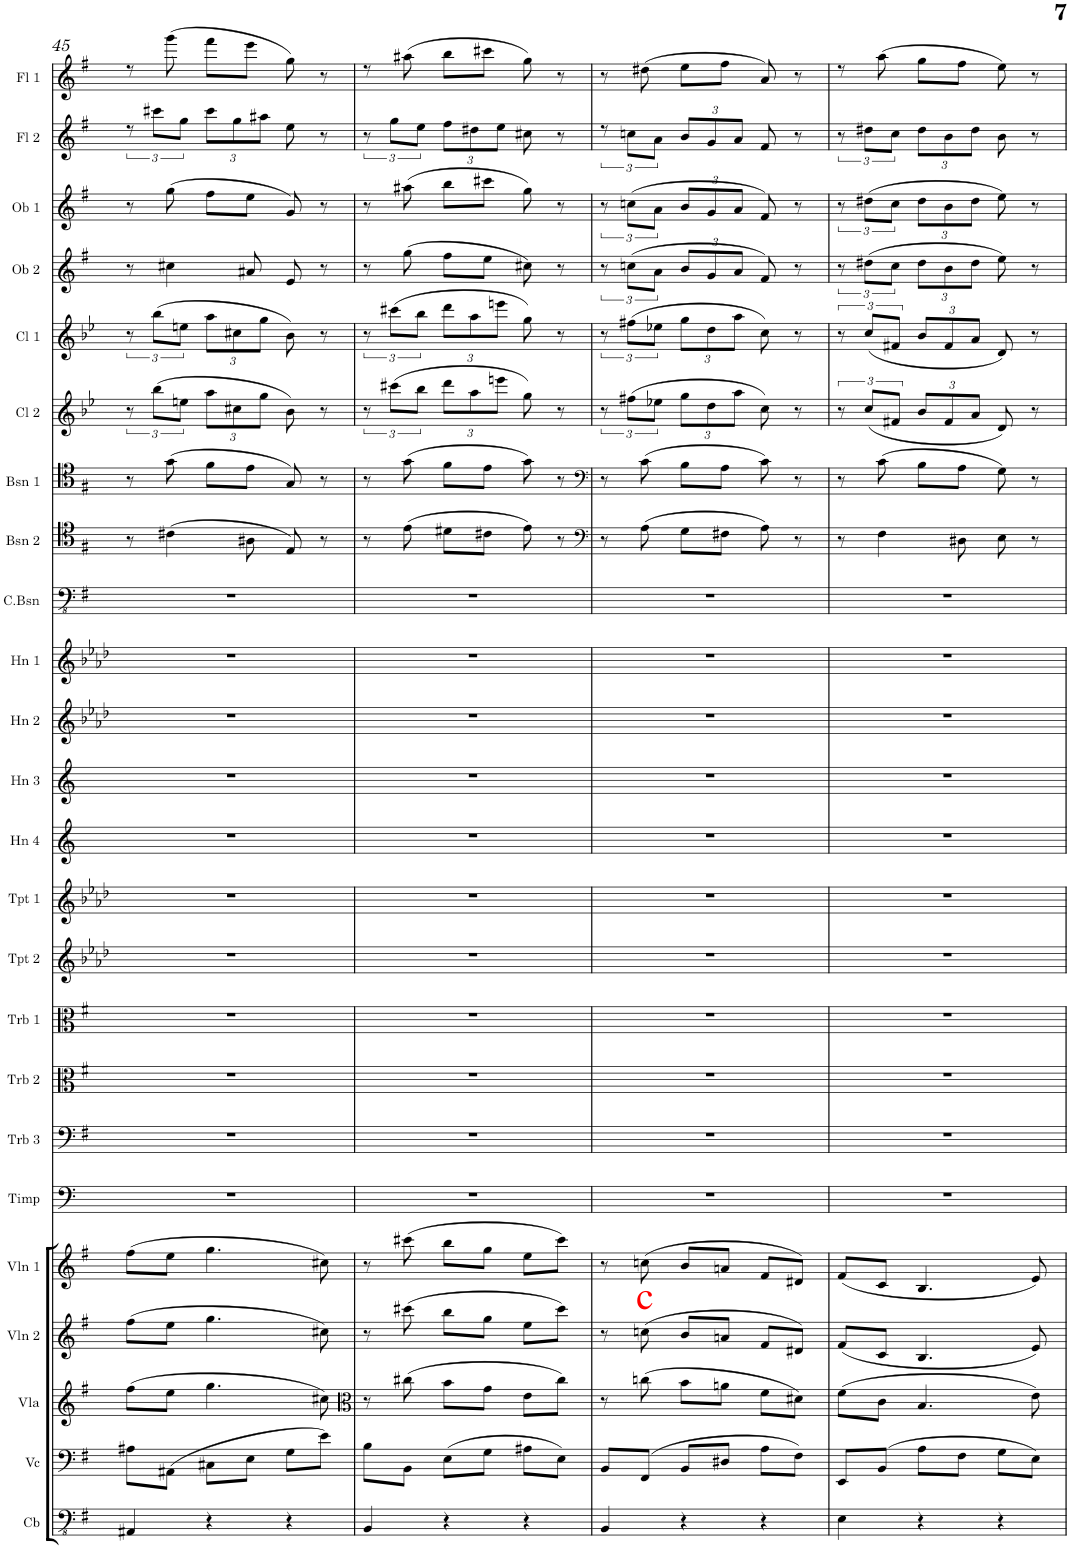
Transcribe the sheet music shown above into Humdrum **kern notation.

**kern	**kern	**kern	**kern	**kern	**text	**kern	**kern	**kern	**kern	**kern	**kern	**kern	**kern	**kern	**kern	**kern	**kern	**kern	**kern	**kern	**kern	**kern	**kern	**kern
*part24	*part23	*part22	*part21	*part20	*part20	*part19	*part18	*part17	*part16	*part15	*part14	*part13	*part12	*part11	*part10	*part9	*part8	*part7	*part6	*part5	*part4	*part3	*part2	*part1
*staff24	*staff23	*staff22	*staff21	*staff20	*staff20	*staff19	*staff18	*staff17	*staff16	*staff15	*staff14	*staff13	*staff12	*staff11	*staff10	*staff9	*staff8	*staff7	*staff6	*staff5	*staff4	*staff3	*staff2	*staff1
*I"Contrabass	*I"Violoncello	*I"Viola	*I"Violin 2	*I"Violin 1	*	*I"Timpani	*I"Trombone 3	*I"Trombone 2	*I"Trombone 1	*I"E Trumpet 2	*I"E Trumpet 1	*I"C Horn 4	*I"C Horn 3	*I"E Horn 2	*I"E Horn 1	*I"Contrabassoon	*I"Bassoon 2	*I"Bassoon 1	*I"A Clarinet 2	*I"A Clarinet 1	*I"Oboe 2	*I"Oboe 1	*I"Flute 2	*I"Flute 1
*I'Cb	*I'Vc	*I'Vla	*I'Vln 2	*I'Vln 1	*	*I'Timp	*I'Trb 3	*I'Trb 2	*I'Trb 1	*I'Tpt 2	*I'Tpt 1	*I'Hn 4	*I'Hn 3	*I'Hn 2	*I'Hn 1	*I'C.Bsn	*I'Bsn 2	*I'Bsn 1	*I'Cl 2	*I'Cl 1	*I'Ob 2	*I'Ob 1	*I'Fl 2	*I'Fl 1
!!LO:PB:g=z
*clefFv4	*clefF4	*clefG2	*clefG2	*clefG2	*	*clefF4	*clefF4	*clefC3	*clefC3	*clefG2	*clefG2	*clefG2	*clefG2	*clefG2	*clefG2	*clefFv4	*clefC4	*clefC4	*clefG2	*clefG2	*clefG2	*clefG2	*clefG2	*clefG2
*	*	*	*	*	*	*	*	*	*	*Trd-2c-4	*Trd-2c-4	*Trd7c12	*Trd7c12	*Trd5c8	*Trd5c8	*	*	*	*Trd2c3	*Trd2c3	*	*	*	*
*k[f#]	*k[f#]	*k[f#]	*k[f#]	*k[f#]	*	*k[]	*k[f#]	*k[f#]	*k[f#]	*k[b-e-a-d-]	*k[b-e-a-d-]	*k[]	*k[]	*k[b-e-a-d-]	*k[b-e-a-d-]	*k[f#]	*k[f#]	*k[f#]	*k[b-e-]	*k[b-e-]	*k[f#]	*k[f#]	*k[f#]	*k[f#]
*M3/4	*M3/4	*M3/4	*M3/4	*M3/4	*	*M3/4	*M3/4	*M3/4	*M3/4	*M3/4	*M3/4	*M3/4	*M3/4	*M3/4	*M3/4	*M3/4	*M3/4	*M3/4	*M3/4	*M3/4	*M3/4	*M3/4	*M3/4	*M3/4
=45	=45	=45	=45	=45	=45	=45	=45	=45	=45	=45	=45	=45	=45	=45	=45	=45	=45	=45	=45	=45	=45	=45	=45	=45
4AAA#X/	8A#X\L	(8ff#\L	(8ff#\L	(8ff#\L	.	2.r	2.r	2.r	2.r	2.r	2.r	2.r	2.r	2.r	2.r	2.r	8r	8r	12r	12r	8r	8r	12rdd	8rdd
.	.	.	.	.	.	.	.	.	.	.	.	.	.	.	.	.	.	.	(12bb-\L	(12bb-\L	.	.	12ccc#X\L	.
.	(8AA#X\J	8ee\J	8ee\J	8ee\J	.	.	.	.	.	.	.	.	.	.	.	.	(4c#X\	(8g\	.	.	4cc#X\	(8gg\	.	(8ggg\
.	.	.	.	.	.	.	.	.	.	.	.	.	.	.	.	.	.	.	12een\J	12een\J	.	.	12gg\J	.
*	*	*	*	*	*	*	*	*	*	*	*	*	*	*	*	*	*	*	*Xbrackettup	*Xbrackettup	*	*	*Xbrackettup	*
4r	8C#X\L	4.gg\	4.gg\	4.gg\	.	.	.	.	.	.	.	.	.	.	.	.	.	8f#\L	12aa\L	12aa\L	.	8ff#\L	12ccc#\L	8fff#\L
.	.	.	.	.	.	.	.	.	.	.	.	.	.	.	.	.	.	.	12cc#X\	12cc#X\	.	.	12gg\	.
.	8E\J	.	.	.	.	.	.	.	.	.	.	.	.	.	.	.	8A#X\	8e\J	.	.	8a#X/	8ee\J	.	8eee\J
.	.	.	.	.	.	.	.	.	.	.	.	.	.	.	.	.	.	.	12gg\J	12gg\J	.	.	12aa#X\J	.
4r	8G\L	.	.	.	.	.	.	.	.	.	.	.	.	.	.	.	8E/)	8G/)	8b-\)	8b-\)	8e/	8g/)	8ee\	8gg\)
.	8e\J)	8cc#X\)	8cc#X\)	8cc#X\)	.	.	.	.	.	.	.	.	.	.	.	.	8r	8r	8r	8r	8r	8r	8r	8r
=46	=46	=46	=46	=46	=46	=46	=46	=46	=46	=46	=46	=46	=46	=46	=46	=46	=46	=46	=46	=46	=46	=46	=46	=46
*	*	*clefC3	*	*	*	*	*	*	*	*	*	*	*	*	*	*	*	*	*	*	*	*	*	*
*	*	*	*	*	*	*	*	*	*	*	*	*	*	*	*	*	*	*	*brackettup	*brackettup	*	*	*brackettup	*
4BBB/	8B\L	8r	8r	8r	.	2.r	2.r	2.r	2.r	2.r	2.r	2.r	2.r	2.r	2.r	2.r	8r	8r	12r	12r	8r	8r	12r	8rdd
.	.	.	.	.	.	.	.	.	.	.	.	.	.	.	.	.	.	.	(12ccc#X\L	(12ccc#X\L	.	.	12gg\L	.
.	8BB\J	(8cc#X\	(8ccc#X\	(8ccc#X\	.	.	.	.	.	.	.	.	.	.	.	.	(8e\	(8g\	.	.	(8gg\	(8aa#X\	.	(8aa#X\
.	.	.	.	.	.	.	.	.	.	.	.	.	.	.	.	.	.	.	12bb-\J	12bb-\J	.	.	12ee\J	.
*	*	*	*	*	*	*	*	*	*	*	*	*	*	*	*	*	*	*	*Xbrackettup	*Xbrackettup	*	*	*Xbrackettup	*
4r	(8E\L	8b\L	8bb\L	8bb\L	.	.	.	.	.	.	.	.	.	.	.	.	8d#X\L	8f#\L	12ddd\L	12ddd\L	8ff#\L	8bb\L	12ff#\L	8bb\L
.	.	.	.	.	.	.	.	.	.	.	.	.	.	.	.	.	.	.	12aa\	12aa\	.	.	12dd#X\	.
.	8G\J	8g\J	8gg\J	8gg\J	.	.	.	.	.	.	.	.	.	.	.	.	8c#X\J	8e\J	.	.	8ee\J	8ccc#X\J	.	8ccc#X\J
.	.	.	.	.	.	.	.	.	.	.	.	.	.	.	.	.	.	.	12eeen\J	12eeen\J	.	.	12ee\J	.
4r	8A#X\L	8e\L	8ee\L	8ee\L	.	.	.	.	.	.	.	.	.	.	.	.	8e\)	8g\)	8gg\)	8gg\)	8cc#X\)	8gg\)	8cc#X\	8gg\)
.	8E\J)	8cc#\J)	8ccc#\J)	8ccc#\J)	.	.	.	.	.	.	.	.	.	.	.	.	8r	8r	8r	8r	8r	8r	8r	8r
=47	=47	=47	=47	=47	=47	=47	=47	=47	=47	=47	=47	=47	=47	=47	=47	=47	=47	=47	=47	=47	=47	=47	=47	=47
*	*	*	*	*	*	*	*	*	*	*	*	*	*	*	*	*	*clefF4	*clefF4	*	*	*	*	*	*
*	*	*	*	*	*	*	*	*	*	*	*	*	*	*	*	*	*	*	*brackettup	*brackettup	*	*	*brackettup	*
4BBB/	8BB/L	8r	8r	8r	.	2.r	2.r	2.r	2.r	2.r	2.r	2.r	2.r	2.r	2.r	2.r	8r	8r	12r	12r	12r	12r	12rdd	8r
.	.	.	.	.	.	.	.	.	.	.	.	.	.	.	.	.	.	.	(12ff#X\L	(12ff#X\L	(12ccn\L	(12ccn\L	12ccn\L	.
!	!	!	!	!	!LO:LY:b:color=#FF0000	!	!	!	!	!	!	!	!	!	!	!	!	!	!	!	!	!	!	!
.	(8FF#/J	(8ccn\	(8ccn\	(8ccn\	c	.	.	.	.	.	.	.	.	.	.	.	(8A\	(8c\	.	.	.	.	.	(8dd#X\
.	.	.	.	.	.	.	.	.	.	.	.	.	.	.	.	.	.	.	12ee-X\J	12ee-X\J	12a\J	12a\J	12a\J	.
*	*	*	*	*	*	*	*	*	*	*	*	*	*	*	*	*	*	*	*Xbrackettup	*Xbrackettup	*Xbrackettup	*Xbrackettup	*Xbrackettup	*
4r	8BB/L	8b\L	8b/L	8b/L	.	.	.	.	.	.	.	.	.	.	.	.	8G\L	8B\L	12gg\L	12gg\L	12b/L	12b/L	12b/L	8ee\L
.	.	.	.	.	.	.	.	.	.	.	.	.	.	.	.	.	.	.	12dd\	12dd\	12g/	12g/	12g/	.
.	8D#X/J	8an\J	8an/J	8an/J	.	.	.	.	.	.	.	.	.	.	.	.	8F#X\J	8A\J	.	.	.	.	.	8ff#\J
.	.	.	.	.	.	.	.	.	.	.	.	.	.	.	.	.	.	.	12aa\J	12aa\J	12a/J	12a/J	12a/J	.
4r	8A\L	8f#\L	8f#/L	8f#/L	.	.	.	.	.	.	.	.	.	.	.	.	8A\)	8c\)	8cc\)	8cc\)	8f#/)	8f#/)	8f#/	8a/)
.	8F#\J)	8d#X\J)	8d#X/J)	8d#X/J)	.	.	.	.	.	.	.	.	.	.	.	.	8r	8r	8r	8r	8r	8r	8r	8r
=48	=48	=48	=48	=48	=48	=48	=48	=48	=48	=48	=48	=48	=48	=48	=48	=48	=48	=48	=48	=48	=48	=48	=48	=48
*	*	*	*	*	*	*	*	*	*	*	*	*	*	*	*	*	*	*	*brackettup	*brackettup	*brackettup	*brackettup	*brackettup	*
4EE\	8EE/L	(8f#\L	(8f#/L	(8f#/L	.	2.r	2.r	2.r	2.r	2.r	2.r	2.r	2.r	2.r	2.r	2.r	8r	8r	12r	12r	12r	12r	12r	8rdd
.	.	.	.	.	.	.	.	.	.	.	.	.	.	.	.	.	.	.	(12cc/L	(12cc/L	(12dd#X\L	(12dd#X\L	12dd#X\L	.
.	(8BB/J	8c\J	8c/J	8c/J	.	.	.	.	.	.	.	.	.	.	.	.	4F#\	(8c\	.	.	.	.	.	(8aa\
.	.	.	.	.	.	.	.	.	.	.	.	.	.	.	.	.	.	.	12f#X/J	12f#X/J	12cc\J	12cc\J	12cc\J	.
*	*	*	*	*	*	*	*	*	*	*	*	*	*	*	*	*	*	*	*Xbrackettup	*Xbrackettup	*Xbrackettup	*Xbrackettup	*Xbrackettup	*
4r	8A\L	4.B/	4.B/	4.B/	.	.	.	.	.	.	.	.	.	.	.	.	.	8B\L	12b-/L	12b-/L	12dd#\L	12dd#\L	12dd#\L	8gg\L
.	.	.	.	.	.	.	.	.	.	.	.	.	.	.	.	.	.	.	12f#/	12f#/	12b\	12b\	12b\	.
.	8F#\J	.	.	.	.	.	.	.	.	.	.	.	.	.	.	.	8D#X\	8A\J	.	.	.	.	.	8ff#\J
.	.	.	.	.	.	.	.	.	.	.	.	.	.	.	.	.	.	.	12a/J	12a/J	12dd#\J	12dd#\J	12dd#\J	.
4r	8G\L	.	.	.	.	.	.	.	.	.	.	.	.	.	.	.	8E\	8G\)	8d/)	8d/)	8ee\)	8ee\)	8b\	8ee\)
.	8E\J)	8e\)	8e/)	8e/)	.	.	.	.	.	.	.	.	.	.	.	.	8r	8r	8r	8r	8r	8r	8r	8r
=	=	=	=	=	=	=	=	=	=	=	=	=	=	=	=	=	=	=	=	=	=	=	=	=
*-	*-	*-	*-	*-	*-	*-	*-	*-	*-	*-	*-	*-	*-	*-	*-	*-	*-	*-	*-	*-	*-	*-	*-	*-
